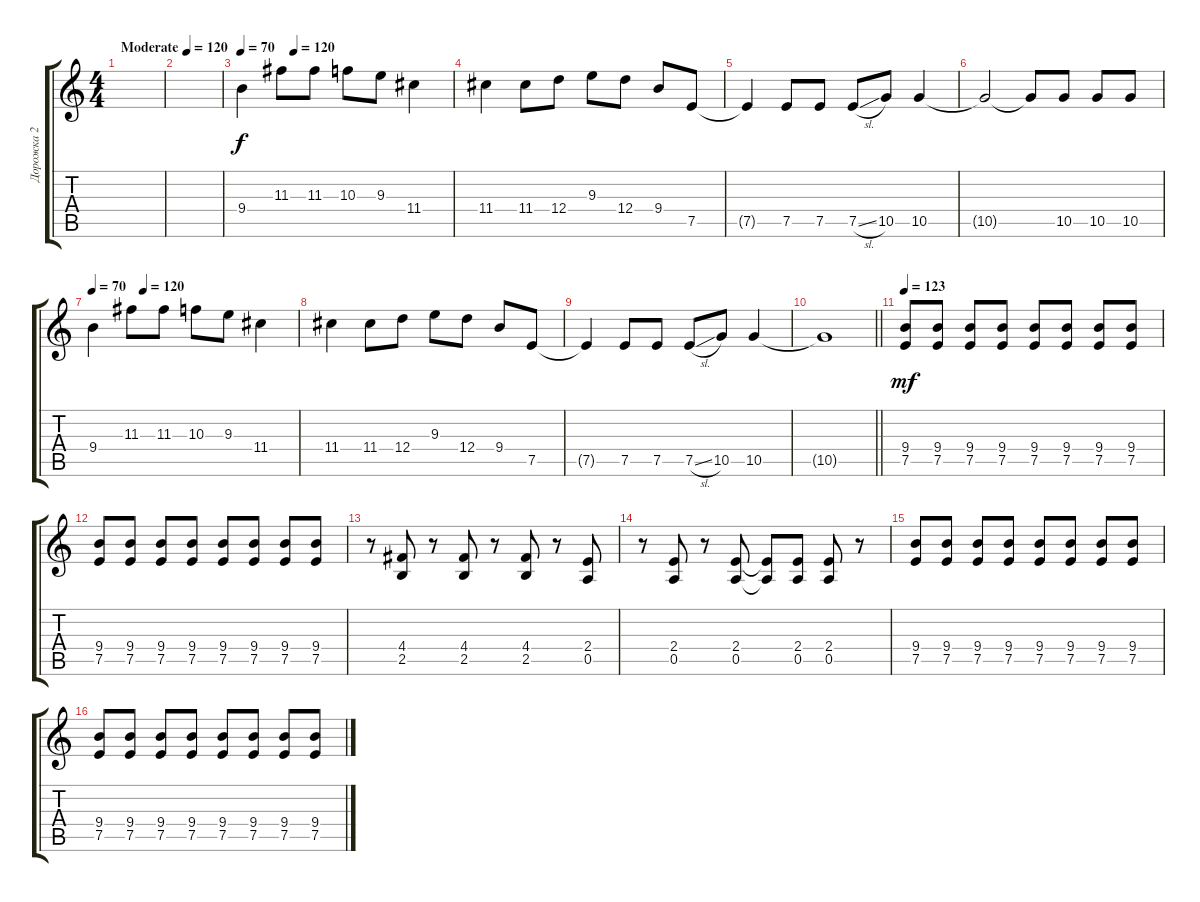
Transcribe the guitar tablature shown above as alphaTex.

\track ("Дорожка 2" "Дорожка 2") {instrument electricguitarclean}
\staff {score tabs}
\tuning (E4 B3 G3 D3 A2 E2) {hide}
\ts (4 4)
\tempo (120 "Moderate")
\clef g2
\ks c
|
|
\tempo 70
\tempo (120 0.25)
9.4.4 11.3.8 11.3.8 10.3.8 9.3.8 11.4.4 |
11.4.4 11.4.8 12.4.8 9.3.8 12.4.8 9.4.8 7.5.8 |
7.5{t}.4 7.5.8 7.5.8 7.5{sl}.8 10.5.8 10.5.4 |
10.5{t}.2 10.5{t}.8 10.5.8 10.5.8 10.5.8 |
\tempo 70
\tempo (120 0.25)
9.4.4 11.3.8 11.3.8 10.3.8 9.3.8 11.4.4 |
11.4.4 11.4.8 12.4.8 9.3.8 12.4.8 9.4.8 7.5.8 |
7.5{t}.4 7.5.8 7.5.8 7.5{sl}.8 10.5.8 10.5.4 |
\barLineRight lightlight
10.5{t}.1 |
\tempo 123
(9.4 7.5).8{dy mf} (9.4 7.5).8 (9.4 7.5).8 (9.4 7.5).8 (9.4 7.5).8 (9.4 7.5).8 (9.4 7.5).8 (9.4 7.5).8 |
(9.4 7.5).8 (9.4 7.5).8 (9.4 7.5).8 (9.4 7.5).8 (9.4 7.5).8 (9.4 7.5).8 (9.4 7.5).8 (9.4 7.5).8 |
r.8 (4.4 2.5).8 r.8 (4.4 2.5).8 r.8 (4.4 2.5).8 r.8 (2.4 0.5).8 |
r.8 (2.4 0.5).8 r.8 (2.4 0.5).8 (2.4{t} 0.5{t}).8 (2.4 0.5).8 (2.4 0.5).8 r.8 |
(9.4 7.5).8 (9.4 7.5).8 (9.4 7.5).8 (9.4 7.5).8 (9.4 7.5).8 (9.4 7.5).8 (9.4 7.5).8 (9.4 7.5).8 |
(9.4 7.5).8 (9.4 7.5).8 (9.4 7.5).8 (9.4 7.5).8 (9.4 7.5).8 (9.4 7.5).8 (9.4 7.5).8 (9.4 7.5).8
